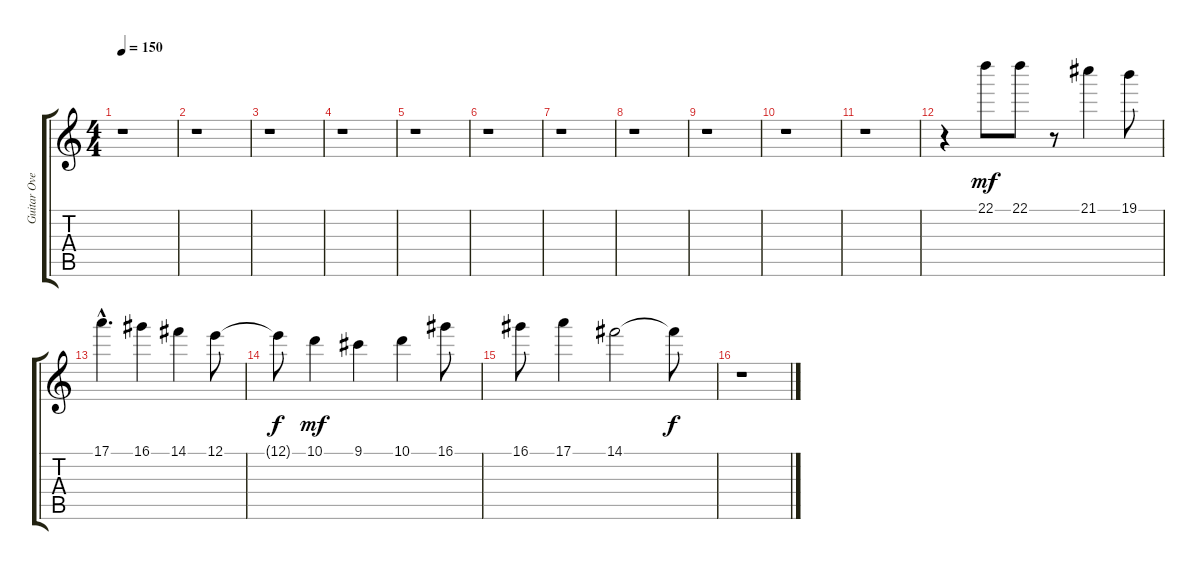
\track ("Guitar Overdrive" "Guitar Ove") {instrument overdrivenguitar}
\staff {score tabs}
\tuning (E4 B3 G3 D3 A2 E2) {hide}
\ts (4 4)
\tempo 150
\clef g2
\ks c
r.1{dy f} |
r.1 |
r.1 |
r.1 |
r.1 |
r.1 |
r.1 |
r.1 |
r.1 |
r.1 |
r.1 |
r.4 22.1.8{dy mf} 22.1.8 r.8 21.1.4 19.1.8 |
17.1{hac}.4{d} 16.1.4 14.1.4 12.1.8 |
12.1{t}.8{dy f} 10.1.4{dy mf} 9.1.4 10.1.4 16.1.8 |
16.1.8 17.1.4 14.1.2 14.1{t}.8{dy f} |
r.1
